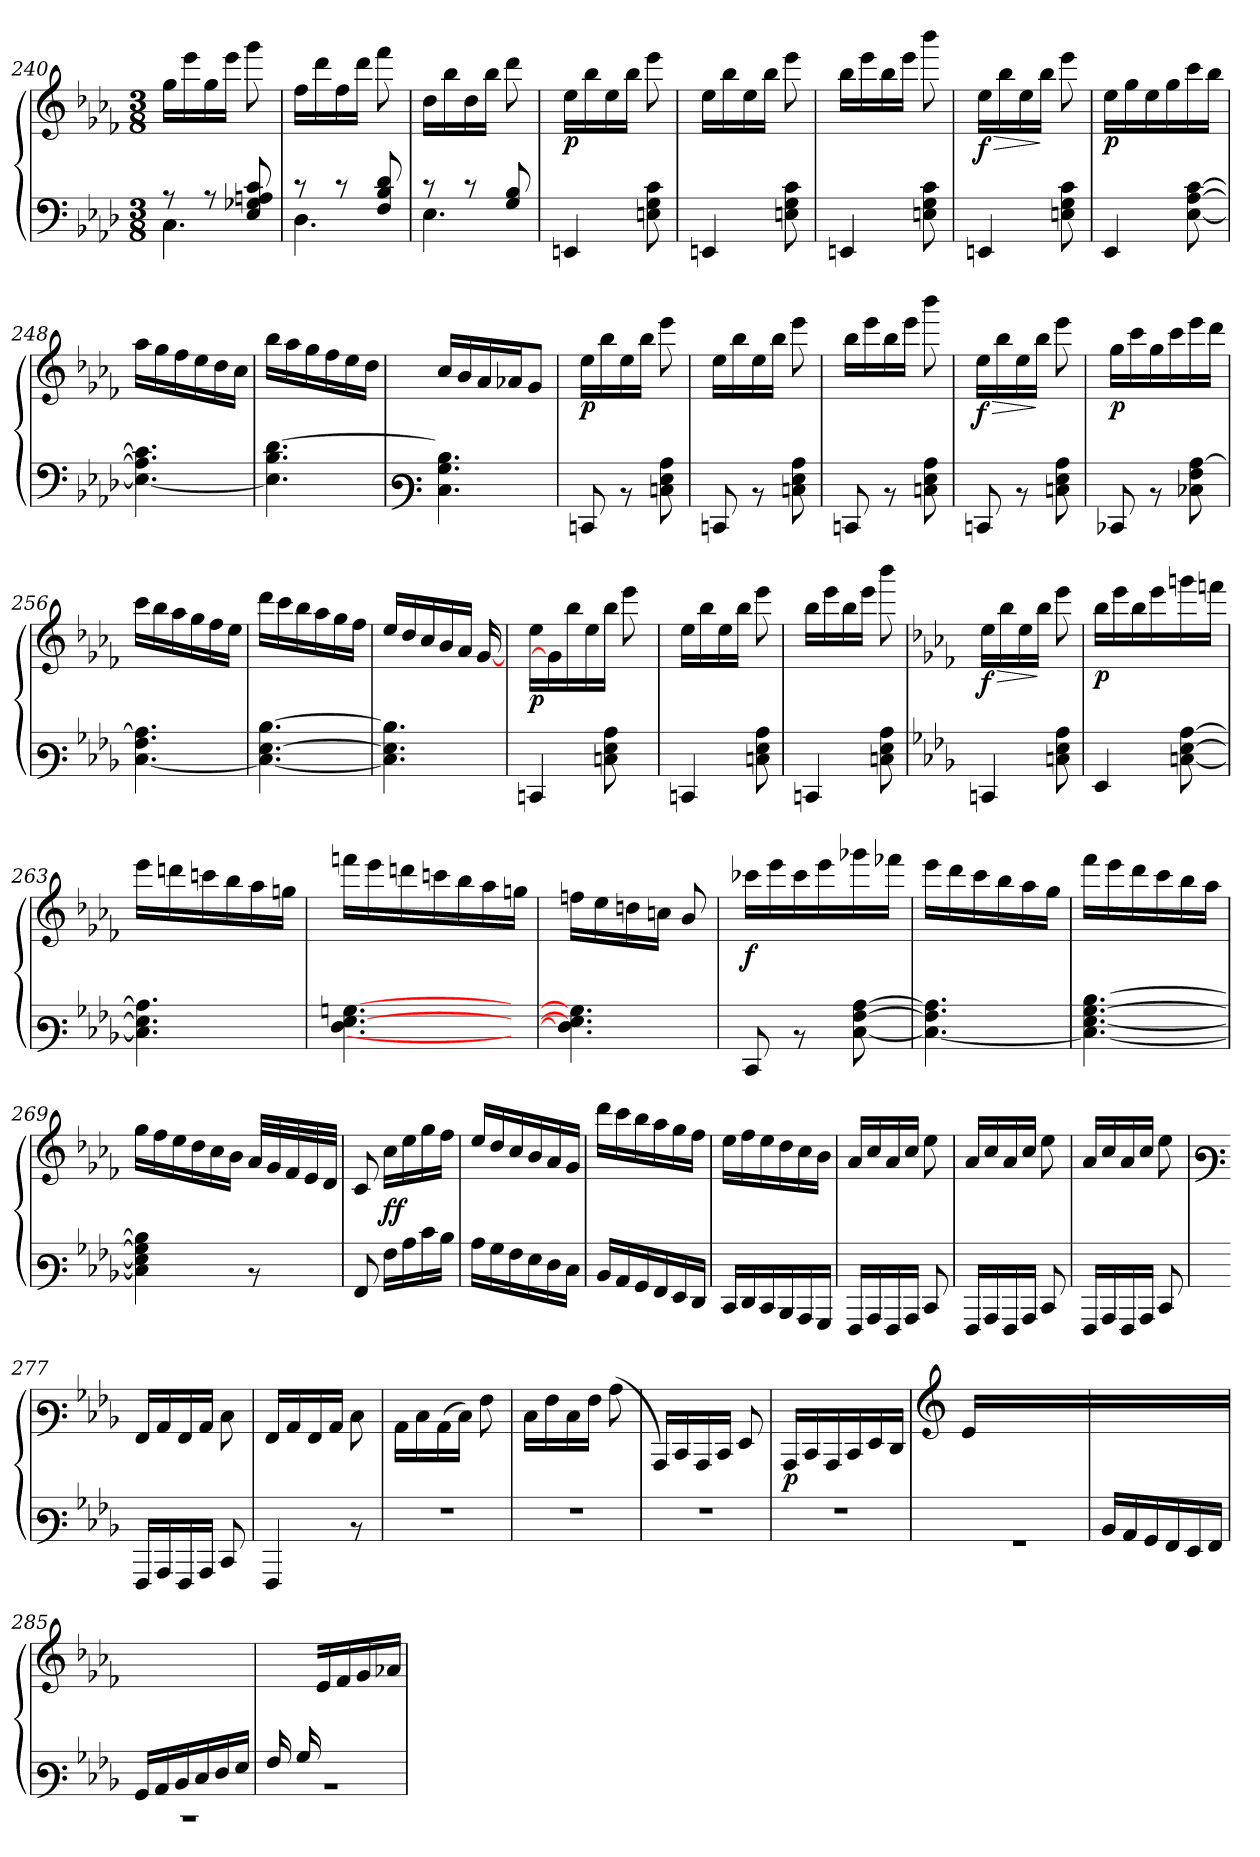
**kern	**kern	**dynam
*part1	*part1	*part1
*staff2	*staff1	*staff1/2
*clefF4	*clefG3	*
*k[b-e-a-d-]	*k[b-e-a-d-]	*
*M3/8	*M3/8	*
=240	=240	=240
*^	*	*
8rA	4.C\	16ee-\LL	.
.	.	16ccc\	.
8rA	.	16ee-\	.
.	.	16ccc\JJ	.
8E-/ 8G-X/ 8An/ 8c/	.	8eee-\	.
=241	=241	=241	=241
8rc	4.D-\	16dd-\LL	.
.	.	16bb-\	.
8rc	.	16dd-\	.
.	.	16bb-\JJ	.
8F/ 8B-/ 8d-/	.	8ddd-\	.
=242	=242	=242	=242
8rc	4.E-\	16b-\LL	.
.	.	16gg\	.
8rc	.	16b-\	.
.	.	16gg\JJ	.
8G/ 8B-/	.	8bb-\	.
*v	*v	*	*
=243	=243	=243
!	!	!LO:DY:b
4EEn/	16cc\LL	p
.	16gg\	.
.	16cc\	.
.	16gg\JJ	.
8En\ 8G\ 8c\	8ccc\	.
!!LO:LB:g=z
=244	=244	=244
4EEn/	16cc\LL	.
.	16gg\	.
.	16cc\	.
.	16gg\JJ	.
8En\ 8G\ 8c\	8ccc\	.
=245	=245	=245
4EEn/	16gg\LL	.
.	16ccc\	.
.	16gg\	.
.	16ccc\JJ	.
8En\ 8G\ 8c\	8ggg\	.
=246	=246	=246
!	!	!LO:HP:b
!	!	!LO:DY:n=1:b
4EEn/	16cc\LL	> f
.	16gg\	.
.	16cc\	.
.	16gg\JJ	]
8En\ 8G\ 8c\	8ccc\	.
=247	=247	=247
!	!	!LO:DY:b
4EE-/	16cc\LL	p
.	16ee-\	.
.	16cc\	.
.	16ee-\	.
[<8E-\ [>8A-\ [>8c\	16aa-\	.
.	16gg\JJ	.
=248	=248	=248
4.E-\_< 4.A-\] 4.c\]	16ff\LL	.
.	16ee-\	.
.	16dd-\	.
.	16cc\	.
.	16b-\	.
.	16a-\JJ	.
=249	=249	=249
4.E-\] 4.B-\ [>4.d-\	16gg\LL	.
.	16ff\	.
.	16ee-\	.
.	16dd-\	.
.	16cc\	.
.	16b-\JJ	.
!!LO:LB:g=z
=250	=250	=250
*clefF3	*	*
4.E-\ 4.B-\ 4.d-\]	16a-/LL	.
.	16g/	.
.	16f/	.
.	16f-X/J	.
.	8e-/J	.
=251	=251	=251
!	!	!LO:DY:b
8EEn/	16cc\LL	p
.	16gg\	.
8rD	16cc\	.
.	16gg\JJ	.
8En\ 8G\ 8c\	8ccc\	.
=252	=252	=252
8EEn/	16cc\LL	.
.	16gg\	.
8rD	16cc\	.
.	16gg\JJ	.
8En\ 8G\ 8c\	8ccc\	.
=253	=253	=253
8EEn/	16gg\LL	.
.	16ccc\	.
8rD	16gg\	.
.	16ccc\JJ	.
8En\ 8G\ 8c\	8ggg\	.
=254	=254	=254
!	!	!LO:HP:b
!	!	!LO:DY:n=1:b
8EEn/	16cc\LL	> f
.	16gg\	.
8rD	16cc\	.
.	16gg\JJ	]
8En\ 8G\ 8c\	8ccc\	.
=255	=255	=255
!	!	!LO:DY:b
8EE-X/	16ee-\LL	p
.	16aa-\	.
8rD	16ee-\	.
.	16aa-\	.
8E-X\ 8A-\ [>8c\	16ccc\	.
.	16bb-\JJ	.
!!LO:LB:g=z
=256	=256	=256
[<4.E-\ 4.A-\ 4.c\]	16aa-\LL	.
.	16gg\	.
.	16ff\	.
.	16ee-\	.
.	16dd-\	.
.	16cc\JJ	.
=257	=257	=257
4.E-\_< [>4.G\ [>4.d-\	16bb-\LL	.
.	16aa-\	.
.	16gg\	.
.	16ff\	.
.	16ee-\	.
.	16dd-\JJ	.
=258	=258	=258
4.E-\] 4.G\] 4.d-\]	16cc/LL	.
.	16b-/	.
.	16a-/	.
.	16g/	.
.	16f/JJ	.
.	[16e-/	.
=259	=259	=259
!	!	!LO:DY:b
4EEn/	16cc\LL	p
.	16e-/]	.
.	16gg\	.
.	16cc\	.
8En\ 8G\ 8c\	16gg\JJ	.
.	8ccc\	.
16ryy	.	.
=260	=260	=260
4EEn/	16cc\LL	.
.	16gg\	.
.	16cc\	.
.	16gg\JJ	.
8En\ 8G\ 8c\	8ccc\	.
=261	=261	=261
4EEn/	16gg\LL	.
.	16ccc\	.
.	16gg\	.
.	16ccc\JJ	.
8En\ 8G\ 8c\	8ggg\	.
!!LO:PB:g=z
=261	=261	=261
*k[b-e-a-d-]	*k[b-e-a-d-]	*
!	!	!LO:HP:b
!	!	!LO:DY:n=1:b
4EEn/	16cc\LL	> f
.	16gg\	.
.	16cc\	.
.	16gg\JJ	]
8En\ 8G\ 8c\	8ccc\	.
=262	=262	=262
!	!	!LO:DY:b
4GG/	16gg\LL	p
.	16ccc\	.
.	16gg\	.
.	16ccc\	.
[<8En\ [>8G\ [>8c\	16eeen\	.
.	16dddn\JJ	.
=263	=263	=263
4.E\] 4.G\] 4.c\]	16ccc\LL	.
.	16bbn\	.
.	16aan\	.
.	16gg\	.
.	16ff\	.
.	16een\JJ	.
=264	=264	=264
[<4.F\ [>4.G\ [>4.Bn\	16dddn\LL	.
.	16ccc\	.
.	16bbn\	.
.	16aan\	.
.	16gg\	.
.	16ff\	.
16ryy	16een\JJ	.
=265	=265	=265
4.F\] 4.G\] 4.B\]	16ddn\LL	.
.	16cc\	.
.	16bn\	.
.	16an\JJ	.
.	8g/	.
!!LO:LB:g=z
=266	=266	=266
!	!	!LO:DY:b
8EE-/	16aa-X\LL	f
.	16ccc\	.
8rD	16aa-\	.
.	16ccc\	.
[<8E-\ [>8A-\ [>8c\	16eee-X\	.
.	16ddd-X\JJ	.
=267	=267	=267
4.E-\_ 4.A-\] 4.c\]	16ccc\LL	.
.	16bb-\	.
.	16aa-\	.
.	16gg\	.
.	16ff\	.
.	16ee-\JJ	.
=268	=268	=268
4.E-\_< [>4.G\ [>4.B-\ [>4.d-\	16ddd-\LL	.
.	16ccc\	.
.	16bb-\	.
.	16aa-\	.
.	16gg\	.
.	16ff\JJ	.
=269	=269	=269
4E-\] 4G\] 4B-\] 4d-\]	16ee-\LL	.
.	16dd-\	.
.	16cc\	.
.	16b-\	.
8ryy	16a-\	.
.	16g\JJ	.
8rD	32f/LLL	.
.	32e-/	.
.	32d-/	.
.	32c/	.
32ryy	32B-/JJJ	.
=270	=270	=270
8AA-/	8A-/	.
!	!	!LO:DY:b
!	!	!LO:DY:n=1:b
16A-\LL	16a-\LL	f f
16c\	16cc\	.
16e-\	16ee-\	.
16d-\JJ	16dd-\JJ	.
!!LO:LB:g=z
=271	=271	=271
16c\LL	16cc/LL	.
16B-\	16b-/	.
16A-\	16a-/	.
16G\	16g/	.
16F\	16f/	.
16E-\JJ	16e-/JJ	.
=272	=272	=272
16D-/LL	16bb-\LL	.
16C/	16aa-\	.
16BB-/	16gg\	.
16AA-/	16ff\	.
16GG/	16ee-\	.
16FF/JJ	16dd-\JJ	.
=273	=273	=273
16EE-/LL	16cc\LL	.
16FF/	16dd-\	.
16EE-/	16cc\	.
16DD-/	16b-\	.
16CC/	16a-\	.
16BBB-/JJ	16g\JJ	.
=274	=274	=274
16AAA-/LL	16f/LL	.
16CC/	16a-/	.
16AAA-/	16f/	.
16CC/JJ	16a-/JJ	.
8EE-/	8cc\	.
=275	=275	=275
16AAA-/LL	16f/LL	.
16CC/	16a-/	.
16AAA-/	16f/	.
16CC/JJ	16a-/JJ	.
8EE-/	8cc\	.
=276	=276	=276
16AAA-/LL	16f/LL	.
16CC/	16a-/	.
16AAA-/	16f/	.
16CC/JJ	16a-/JJ	.
8EE-/	8cc\	.
!!LO:LB:g=z
=277	=277	=277
*	*clefF3	*
16AAA-/LL	16AA-/LL	.
16CC/	16C/	.
16AAA-/	16AA-/	.
16CC/JJ	16C/JJ	.
8EE-/	8E-\	.
=278	=278	=278
4AAA-/	16AA-/LL	.
.	16C/	.
.	16AA-/	.
.	16C/JJ	.
8rD	8E-\	.
=279	=279	=279
4.r	16C\LL	.
.	16E-\	.
.	(<16C\	.
.	16E-\JJ)	.
.	8A-\	.
=280	=280	=280
4.r	16E-\LL	.
.	16A-\	.
.	16E-\	.
.	16A-\JJ	.
.	(<8c\	.
=281	=281	=281
4.r	16CC/LL)	.
.	16EE-/	.
.	16CC/	.
.	16EE-/JJ	.
.	8GG/	.
=282	=282	=282
!	!	!LO:DY:b
4.r	16CC/LL	p
.	16EE-/	.
.	16CC/	.
.	16EE-/	.
.	16GG/	.
.	16FF/JJ	.
!!LO:LB:g=z
=283	=283	=283
*	*clefG3	*
*^	*	*
!	!LO:N:vis=1	!	!
16ryy	4.rBB	16c/LL	.
16B-/	.	4ryy	.
16A-/	.	.	.
16G/	.	.	.
16F/	.	.	.
16E-/JJ	.	16ryy	.
*v	*v	*	*
=284	=284	=284
16D-/LL	4.ryy	.
16C/	.	.
16BB-/	.	.
16AA-/	.	.
16GG/	.	.
16AA-/JJ	.	.
=285	=285	=285
*^	*	*
!	!LO:N:vis=1	!	!
16BB-/LL	4.rFF	4.ryy	.
16C/	.	.	.
16D-/	.	.	.
16E-/	.	.	.
16F/	.	.	.
16G/JJ	.	.	.
=286	=286	=286	=286
!	!LO:N:vis=1	!	!
16A-/LL	4.rE	8ryy	.
16B-/	.	.	.
4ryy	.	16c/	.
.	.	16d-/	.
.	.	16e-/	.
.	.	16f-X/JJ	.
*v	*v	*	*
=	=	=
*-	*-	*-
